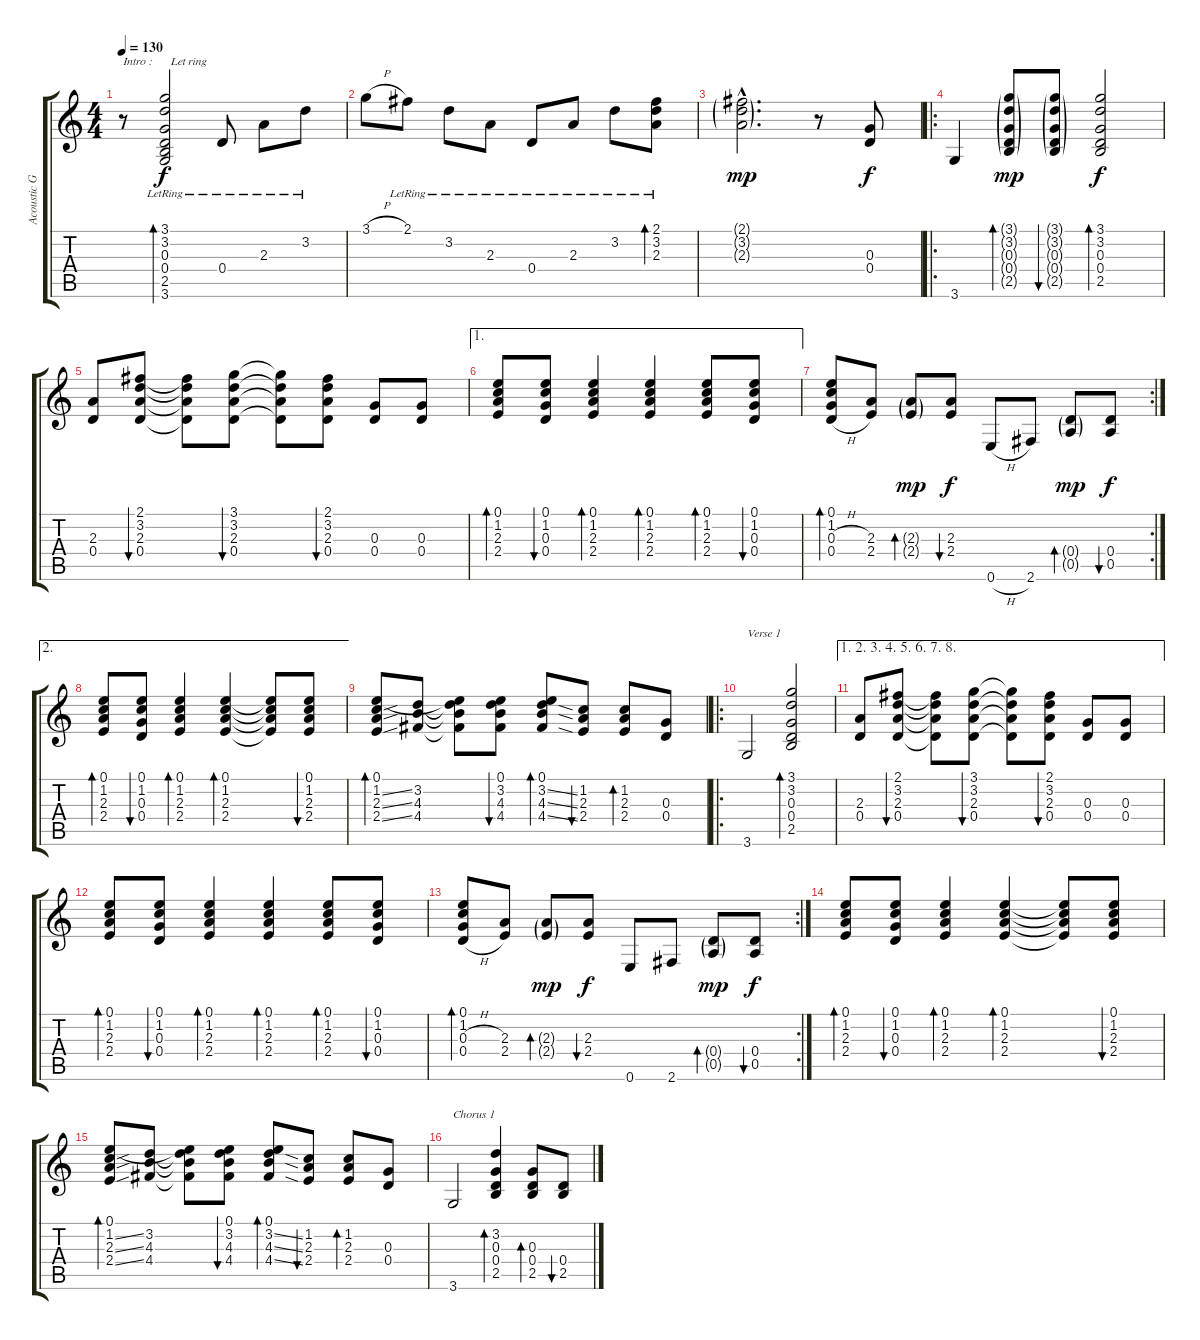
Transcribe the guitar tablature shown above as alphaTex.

\track ("Acoustic Guitar" "Acoustic G") {instrument acousticguitarnylon}
\staff {score tabs}
\tuning (E4 B3 G3 D3 A2 E2) {hide}
\ts (4 4)
\tempo 130
\clef g2
\ks c
r.8{txt "Intro :" dy f instrument acousticguitarnylon} (3.1 3.2 0.3 0.4 2.5 3.6{lr}).2{bd 240 txt "  Let ring"} 0.4{lr}.8 2.3{lr}.8 3.2{lr}.8 |
3.1{h}.8 2.1{lr}.8 3.2{lr}.8 2.3{lr}.8 0.4{lr}.8 2.3{lr}.8 3.2{lr}.8 (2.1 3.2 2.3{lr}).8{bd 120} |
(2.1{g hac} 3.2{g hac} 2.3{g hac}).2{d dy mp} r.8 (0.3 0.4).8{dy f} |
\ro
3.6.4 (3.1{g} 3.2{g} 0.3{g} 0.4{g} 2.5{g}).8{bd 30 dy mp} (3.1{g} 3.2{g} 0.3{g} 0.4{g} 2.5{g}).8{bu 30} (3.1 3.2 0.3 0.4 2.5).2{bd 30 dy f} |
(2.3 0.4).8 (2.1 3.2 2.3 0.4).8{bu 30} (2.1{t} 3.2{t} 2.3{t} 0.4{t}).8 (3.1 3.2 2.3 0.4).8{bu 30} (3.1{t} 3.2{t} 2.3{t} 0.4{t}).8 (2.1 3.2 2.3 0.4).8{bu 30} (0.3 0.4).8 (0.3 0.4).8 |
\ae 1
(0.1 1.2 2.3 2.4).8{bd 30} (0.1 1.2 0.3 0.4).8{bu 30} (0.1 1.2 2.3 2.4).4{bd 30} (0.1 1.2 2.3 2.4).4{bd 30} (0.1 1.2 2.3 2.4).8{bd 30} (0.1 1.2 0.3 0.4).8{bu 30} |
\rc 2
(0.1 1.2 0.3{h} 0.4{h}).8{bd 30} (2.3 2.4).8 (2.3{g} 2.4{g}).8{bd 30 dy mp} (2.3 2.4).8{bu 30 dy f} 0.6{h}.8 2.6.8 (0.4{g} 0.5{g}).8{bd 30 dy mp} (0.4 0.5).8{bu 30 dy f} |
\ae 2
(0.1 1.2 2.3 2.4).8{bd 30} (0.1 1.2 0.3 0.4).8{bu 30} (0.1 1.2 2.3 2.4).4{bd 30} (0.1 1.2 2.3 2.4).4{bd 30} (0.1{t} 1.2{t} 2.3{t} 2.4{t}).8 (0.1 1.2 2.3 2.4).8{bu 30} |
(0.1 1.2{ss} 2.3{ss} 2.4{ss}).8{bd 30} (3.2 4.3 4.4).8 (0.1{t} 3.2{t} 4.3{t} 4.4{t}).8 (0.1 3.2 4.3 4.4).8{bu 30} (0.1 3.2{ss} 4.3{ss} 4.4{ss}).8{bd 30} (1.2 2.3 2.4).8{bu 30} (1.2 2.3 2.4).8{bd 30} (0.3 0.4).8 |
\ro
3.6.2{txt "Verse 1"} (3.1 3.2 0.3 0.4 2.5).2{bd 30} |
\ae (1 2 3 4 5 6 7 8)
(2.3 0.4).8 (2.1 3.2 2.3 0.4).8{bu 30} (2.1{t} 3.2{t} 2.3{t} 0.4{t}).8 (3.1 3.2 2.3 0.4).8{bu 30} (3.1{t} 3.2{t} 2.3{t} 0.4{t}).8 (2.1 3.2 2.3 0.4).8{bu 30} (0.3 0.4).8 (0.3 0.4).8 |
(0.1 1.2 2.3 2.4).8{bd 30} (0.1 1.2 0.3 0.4).8{bu 30} (0.1 1.2 2.3 2.4).4{bd 30} (0.1 1.2 2.3 2.4).4{bd 30} (0.1 1.2 2.3 2.4).8{bd 30} (0.1 1.2 0.3 0.4).8{bu 30} |
\rc 2
(0.1 1.2 0.3{h} 0.4{h}).8{bd 30} (2.3 2.4).8 (2.3{g} 2.4{g}).8{bd 30 dy mp} (2.3 2.4).8{bu 30 dy f} 0.6.8 2.6.8 (0.4{g} 0.5{g}).8{bd 30 dy mp} (0.4 0.5).8{bu 30 dy f} |
(0.1 1.2 2.3 2.4).8{bd 30} (0.1 1.2 0.3 0.4).8{bu 30} (0.1 1.2 2.3 2.4).4{bd 30} (0.1 1.2 2.3 2.4).4{bd 30} (0.1{t} 1.2{t} 2.3{t} 2.4{t}).8 (0.1 1.2 2.3 2.4).8{bu 30} |
(0.1 1.2{ss} 2.3{ss} 2.4{ss}).8{bd 30} (3.2 4.3 4.4).8 (0.1{t} 3.2{t} 4.3{t} 4.4{t}).8 (0.1 3.2 4.3 4.4).8{bu 30} (0.1 3.2{ss} 4.3{ss} 4.4{ss}).8{bd 30} (1.2 2.3 2.4).8{bu 30} (1.2 2.3 2.4).8{bd 30} (0.3 0.4).8 |
3.6.2{txt "Chorus 1"} (3.2 0.3 0.4 2.5).4{bd 30} (0.3 0.4 2.5).8{bd 30} (0.4 2.5).8{bu 30}
